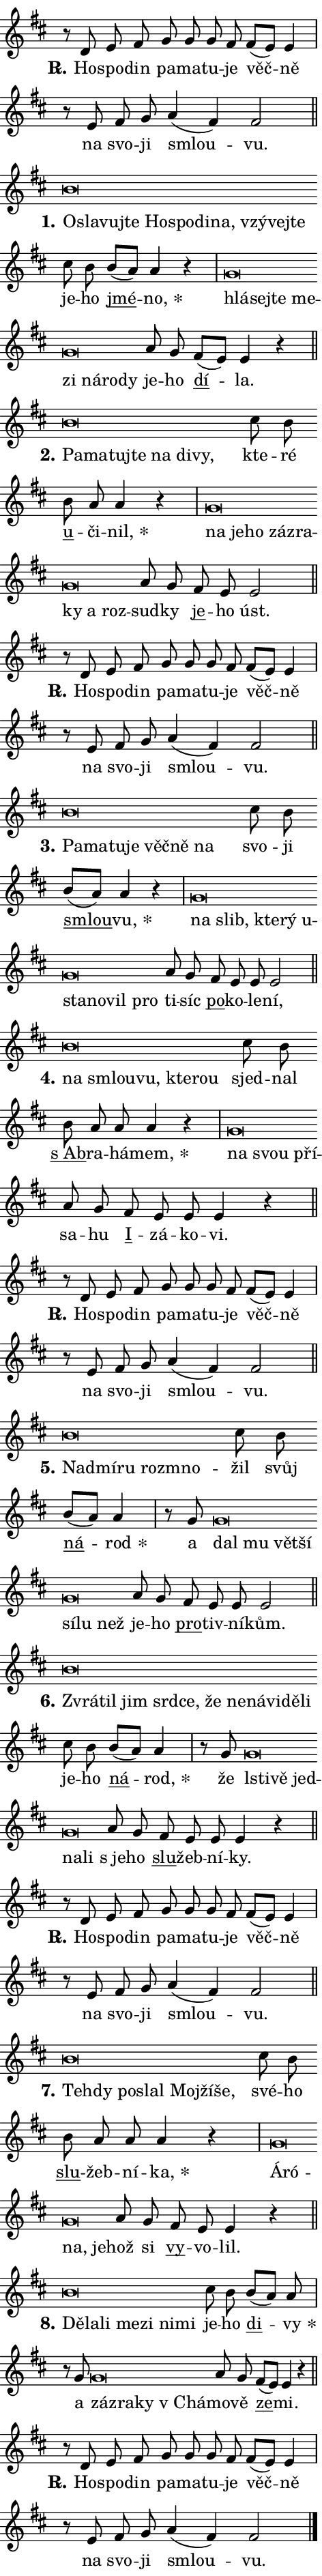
\version "2.24.0"
\header { tagline = "" }
\paper {
  indent = 0\cm
  top-margin = 0\cm
  right-margin = 0.13\cm % to fit lyric hyphens
  bottom-margin = 0\cm
  left-margin = 0\cm
  paper-width = 8\cm
  page-breaking = #ly:one-page-breaking
  system-system-spacing.basic-distance = #11
  score-system-spacing.basic-distance = #11
  ragged-last = ##f
}


%% Author: Thomas Morley
%% https://lists.gnu.org/archive/html/lilypond-user/2020-05/msg00002.html
#(define (line-position grob)
"Returns position of @var[grob} in current system:
   @code{'start}, if at first time-step
   @code{'end}, if at last time-step
   @code{'middle} otherwise
"
  (let* ((col (ly:item-get-column grob))
         (ln (ly:grob-object col 'left-neighbor))
         (rn (ly:grob-object col 'right-neighbor))
         (col-to-check-left (if (ly:grob? ln) ln col))
         (col-to-check-right (if (ly:grob? rn) rn col))
         (break-dir-left
           (and
             (ly:grob-property col-to-check-left 'non-musical #f)
             (ly:item-break-dir col-to-check-left)))
         (break-dir-right
           (and
             (ly:grob-property col-to-check-right 'non-musical #f)
             (ly:item-break-dir col-to-check-right))))
        (cond ((eqv? 1 break-dir-left) 'start)
              ((eqv? -1 break-dir-right) 'end)
              (else 'middle))))

#(define (tranparent-at-line-position vctor)
  (lambda (grob)
  "Relying on @code{line-position} select the relevant enry from @var{vctor}.
Used to determine transparency,"
    (case (line-position grob)
      ((end) (not (vector-ref vctor 0)))
      ((middle) (not (vector-ref vctor 1)))
      ((start) (not (vector-ref vctor 2))))))

noteHeadBreakVisibility =
#(define-music-function (break-visibility)(vector?)
"Makes @code{NoteHead}s transparent relying on @var{break-visibility}"
#{
  \override NoteHead.transparent =
    #(tranparent-at-line-position break-visibility)
#})

#(define delete-ledgers-for-transparent-note-heads
  (lambda (grob)
    "Reads whether a @code{NoteHead} is transparent.
If so this @code{NoteHead} is removed from @code{'note-heads} from
@var{grob}, which is supposed to be @code{LedgerLineSpanner}.
As a result ledgers are not printed for this @code{NoteHead}"
    (let* ((nhds-array (ly:grob-object grob 'note-heads))
           (nhds-list
             (if (ly:grob-array? nhds-array)
                 (ly:grob-array->list nhds-array)
                 '()))
           ;; Relies on the transparent-property being done before
           ;; Staff.LedgerLineSpanner.after-line-breaking is executed.
           ;; This is fragile ...
           (to-keep
             (remove
               (lambda (nhd)
                 (ly:grob-property nhd 'transparent #f))
               nhds-list)))
      ;; TODO find a better method to iterate over grob-arrays, similiar
      ;; to filter/remove etc for lists
      ;; For now rebuilt from scratch
      (set! (ly:grob-object grob 'note-heads)  '())
      (for-each
        (lambda (nhd)
          (ly:pointer-group-interface::add-grob grob 'note-heads nhd))
        to-keep))))

squashNotes = {
  \override NoteHead.X-extent = #'(-0.2 . 0.2)
  \override NoteHead.Y-extent = #'(-0.75 . 0)
  \override NoteHead.stencil =
    #(lambda (grob)
       (let ((pos (ly:grob-property grob 'staff-position)))
         (begin
           (if (< pos -7) (display "ERROR: Lower brevis then expected\n") (display ""))
           (if (<= pos -6) ly:text-interface::print ly:note-head::print))))
}
unSquashNotes = {
  \revert NoteHead.X-extent
  \revert NoteHead.Y-extent
  \revert NoteHead.stencil
}

hideNotes = \noteHeadBreakVisibility #begin-of-line-visible
unHideNotes = \noteHeadBreakVisibility #all-visible

% work-around for resetting accidentals
% https://lilypond.org/doc/v2.23/Documentation/notation/displaying-rhythms#unmetered-music
cadenzaMeasure = {
  \cadenzaOff
  \partial 1024 s1024
  \cadenzaOn
}

#(define-markup-command (accent layout props text) (markup?)
  "Underline accented syllable"
  (interpret-markup layout props
    #{\markup \override #'(offset . 4.3) \underline { #text }#}))

responsum = \markup \concat {
  "R" \hspace #-1.05 \path #0.1 #'((moveto 0 0.07) (lineto 0.9 0.8)) \hspace #0.05 "."
}

spaceSize = #0.6828661417322834 % exact space size for TeX Gyre Schola

\layout {
  \context {
    \Staff
    \remove "Time_signature_engraver"
    \override LedgerLineSpanner.after-line-breaking = #delete-ledgers-for-transparent-note-heads
  }
  \context {
    \Lyrics {
      \override LyricSpace.minimum-distance = \spaceSize
      \override LyricText.font-name = #"TeX Gyre Schola"
      \override LyricText.font-size = 1
      \override StanzaNumber.font-name = #"TeX Gyre Schola Bold"
      \override StanzaNumber.font-size = 1
    }
  }
  \context {
    \Score 
    \override NoteHead.text =
      #(lambda (grob) 
        (let ((pos (ly:grob-property grob 'staff-position)))
          #{\markup {
            \combine
              \halign #-0.55 \raise #(if (= pos -6) 0 0.5) \override #'(thickness . 2) \draw-line #'(3.2 . 0)
              \musicglyph "noteheads.sM1"
          }#}))
  }
}

% magnetic-lyrics.ily
%
%   written by
%     Jean Abou Samra <jean@abou-samra.fr>
%     Werner Lemberg <wl@gnu.org>
%
%   adapted by
%     Jiri Hon <jiri.hon@gmail.com>
%
% Version 2022-Apr-15

% https://www.mail-archive.com/lilypond-user@gnu.org/msg149350.html

#(define (Left_hyphen_pointer_engraver context)
   "Collect syllable-hyphen-syllable occurrences in lyrics and store
them in properties.  This engraver only looks to the left.  For
example, if the lyrics input is @code{foo -- bar}, it does the
following.

@itemize @bullet
@item
Set the @code{text} property of the @code{LyricHyphen} grob between
@q{foo} and @q{bar} to @code{foo}.

@item
Set the @code{left-hyphen} property of the @code{LyricText} grob with
text @q{foo} to the @code{LyricHyphen} grob between @q{foo} and
@q{bar}.
@end itemize

Use this auxiliary engraver in combination with the
@code{lyric-@/text::@/apply-@/magnetic-@/offset!} hook."
   (let ((hyphen #f)
         (text #f))
     (make-engraver
      (acknowledgers
       ((lyric-syllable-interface engraver grob source-engraver)
        (set! text grob)))
      (end-acknowledgers
       ((lyric-hyphen-interface engraver grob source-engraver)
        ;(when (not (grob::has-interface grob 'lyric-space-interface))
          (set! hyphen grob)));)
      ((stop-translation-timestep engraver)
       (when (and text hyphen)
         (ly:grob-set-object! text 'left-hyphen hyphen))
       (set! text #f)
       (set! hyphen #f)))))

#(define (lyric-text::apply-magnetic-offset! grob)
   "If the space between two syllables is less than the value in
property @code{LyricText@/.details@/.squash-threshold}, move the right
syllable to the left so that it gets concatenated with the left
syllable.

Use this function as a hook for
@code{LyricText@/.after-@/line-@/breaking} if the
@code{Left_@/hyphen_@/pointer_@/engraver} is active."
   (let ((hyphen (ly:grob-object grob 'left-hyphen #f)))
     (when hyphen
       (let ((left-text (ly:spanner-bound hyphen LEFT)))
         (when (grob::has-interface left-text 'lyric-syllable-interface)
           (let* ((common (ly:grob-common-refpoint grob left-text X))
                  (this-x-ext (ly:grob-extent grob common X))
                  (left-x-ext
                   (begin
                     ;; Trigger magnetism for left-text.
                     (ly:grob-property left-text 'after-line-breaking)
                     (ly:grob-extent left-text common X)))
                  ;; `delta` is the gap width between two syllables.
                  (delta (- (interval-start this-x-ext)
                            (interval-end left-x-ext)))
                  (details (ly:grob-property grob 'details))
                  (threshold (assoc-get 'squash-threshold details 0.2)))
             (when (< delta threshold)
               (let* (;; We have to manipulate the input text so that
                      ;; ligatures crossing syllable boundaries are not
                      ;; disabled.  For languages based on the Latin
                      ;; script this is essentially a beautification.
                      ;; However, for non-Western scripts it can be a
                      ;; necessity.
                      (lt (ly:grob-property left-text 'text))
                      (rt (ly:grob-property grob 'text))
                      (is-space (grob::has-interface hyphen 'lyric-space-interface))
                      (space (if is-space " " ""))
                      (extra-delta (if is-space spaceSize 0))
                      ;; Append new syllable.
                      (ltrt-space (if (and (string? lt) (string? rt))
                                (string-append lt space rt)
                                (make-concat-markup (list lt space rt))))
                      ;; Right-align `ltrt` to the right side.
                      (ltrt-space-markup (grob-interpret-markup
                               grob
                               (make-translate-markup
                                (cons (interval-length this-x-ext) 0)
                                (make-right-align-markup ltrt-space)))))
                 (begin
                   ;; Don't print `left-text`.
                   (ly:grob-set-property! left-text 'stencil #f)
                   ;; Set text and stencil (which holds all collected
                   ;; syllables so far) and shift it to the left.
                   (ly:grob-set-property! grob 'text ltrt-space)
                   (ly:grob-set-property! grob 'stencil ltrt-space-markup)
                   (ly:grob-translate-axis! grob (- (- delta extra-delta)) X))))))))))


#(define (lyric-hyphen::displace-bounds-first grob)
   ;; Make very sure this callback isn't triggered too early.
   (let ((left (ly:spanner-bound grob LEFT))
         (right (ly:spanner-bound grob RIGHT)))
     (ly:grob-property left 'after-line-breaking)
     (ly:grob-property right 'after-line-breaking)
     (ly:lyric-hyphen::print grob)))

squashThreshold = #0.4

\layout {
  \context {
    \Lyrics
    \consists #Left_hyphen_pointer_engraver
    \override LyricText.after-line-breaking =
      #lyric-text::apply-magnetic-offset!
    \override LyricHyphen.stencil = #lyric-hyphen::displace-bounds-first
    \override LyricText.details.squash-threshold = \squashThreshold
    \override LyricHyphen.minimum-distance = 0
    \override LyricHyphen.minimum-length = \squashThreshold
  }
}

squashText = \override LyricText.details.squash-threshold = 9999
unSquashText = \override LyricText.details.squash-threshold = \squashThreshold

leftText = \override LyricText.self-alignment-X = #LEFT
unLeftText = \revert LyricText.self-alignment-X

starOffset = #(lambda (grob) 
                (let ((x_offset (ly:self-alignment-interface::aligned-on-x-parent grob)))
                  (if (= x_offset 0) 0 (+ x_offset 1.2))))

star = #(define-music-function (syllable)(string?)
"Append star separator at the end of a syllable"
#{
  \once \override LyricText.X-offset = #starOffset
  \lyricmode { \markup {
    #syllable
    \override #'((font-name . "TeX Gyre Schola Bold")) \hspace #0.2 \lower #0.65 \larger "*"
  } }
#})

starAccent = #(define-music-function (syllable)(string?)
"Append star separator at the end of a syllable and make accent"
#{
  \once \override LyricText.X-offset = #starOffset
  \lyricmode { \markup {
    \accent #syllable
    \override #'((font-name . "TeX Gyre Schola Bold")) \hspace #0.2 \lower #0.65 \larger "*"
  } }
#})

breath = #(define-music-function (syllable)(string?)
"Append breathing indicator at the end of a syllable"
#{
  \lyricmode { \markup { #syllable "+" } }
#})

optionalBreath = #(define-music-function (syllable)(string?)
"Append optional breathing indicator at the end of a syllable"
#{
  \lyricmode { \markup { #syllable "(+)" } }
#})


\score {
    <<
        \new Voice = "melody" { \cadenzaOn \key d \major \relative { r8 d' e fis g g g fis \bar "" fis[( e)] e4 \cadenzaMeasure \bar "|" r8 e fis g \bar "" a4( fis) fis2 \cadenzaMeasure \bar "||" \break } }
        \new Lyrics \lyricsto "melody" { \lyricmode { \set stanza = \responsum
Ho -- spo -- din pa -- ma -- tu -- je věč -- ně na svo -- ji smlou -- vu. } }
    >>
    \layout {}
}

\score {
    <<
        \new Voice = "melody" { \cadenzaOn \key d \major \relative { \squashNotes b'\breve*1/16 \hideNotes \breve*1/16 \bar "" \breve*1/16 \bar "" \breve*1/16 \bar "" \breve*1/16 \bar "" \breve*1/16 \bar "" \breve*1/16 \bar "" \breve*1/16 \bar "" \breve*1/16 \bar "" \breve*1/16 \breve*1/16 \bar "" \unHideNotes \unSquashNotes cis8 b \bar "" b[( a)] a4 r \cadenzaMeasure \bar "|" \squashNotes g\breve*1/16 \hideNotes \breve*1/16 \bar "" \breve*1/16 \bar "" \breve*1/16 \bar "" \breve*1/16 \bar "" \breve*1/16 \bar "" \breve*1/16 \breve*1/16 \bar "" \unHideNotes \unSquashNotes a8 g \bar "" fis[( e)] e4 r \cadenzaMeasure \bar "||" \break } }
        \new Lyrics \lyricsto "melody" { \lyricmode { \set stanza = "1."
\leftText O -- \squashText sla -- vuj -- te Ho -- spo -- di -- na, vzý -- vej -- te \unLeftText \unSquashText je -- ho \markup \accent jmé -- \star no, \leftText hlá -- \squashText sej -- te me -- zi ná -- ro -- dy \unLeftText \unSquashText je -- ho \markup \accent dí -- la. } }
    >>
    \layout {}
}

\score {
    <<
        \new Voice = "melody" { \cadenzaOn \key d \major \relative { \squashNotes b'\breve*1/16 \hideNotes \breve*1/16 \bar "" \breve*1/16 \bar "" \breve*1/16 \bar "" \breve*1/16 \bar "" \breve*1/16 \breve*1/16 \bar "" \unHideNotes \unSquashNotes cis8 b \bar "" b a a4 r \cadenzaMeasure \bar "|" \squashNotes g\breve*1/16 \hideNotes \breve*1/16 \bar "" \breve*1/16 \bar "" \breve*1/16 \bar "" \breve*1/16 \bar "" \breve*1/16 \bar "" \breve*1/16 \breve*1/16 \bar "" \unHideNotes \unSquashNotes a8 g \bar "" fis e e2 \cadenzaMeasure \bar "||" \break } }
        \new Lyrics \lyricsto "melody" { \lyricmode { \set stanza = "2."
\leftText Pa -- \squashText ma -- tuj -- te na di -- vy, \unLeftText \unSquashText kte -- ré \markup \accent u -- či -- \star nil, \leftText na \squashText je -- ho zá -- zra -- ky a roz -- \unLeftText \unSquashText sud -- ky \markup \accent je -- ho úst. } }
    >>
    \layout {}
}

\score {
    <<
        \new Voice = "melody" { \cadenzaOn \key d \major \relative { r8 d' e fis g g g fis \bar "" fis[( e)] e4 \cadenzaMeasure \bar "|" r8 e fis g \bar "" a4( fis) fis2 \cadenzaMeasure \bar "||" \break } }
        \new Lyrics \lyricsto "melody" { \lyricmode { \set stanza = \responsum
Ho -- spo -- din pa -- ma -- tu -- je věč -- ně na svo -- ji smlou -- vu. } }
    >>
    \layout {}
}

\score {
    <<
        \new Voice = "melody" { \cadenzaOn \key d \major \relative { \squashNotes b'\breve*1/16 \hideNotes \breve*1/16 \bar "" \breve*1/16 \bar "" \breve*1/16 \bar "" \breve*1/16 \bar "" \breve*1/16 \breve*1/16 \bar "" \unHideNotes \unSquashNotes cis8 b \bar "" b[( a)] a4 r \cadenzaMeasure \bar "|" \squashNotes g\breve*1/16 \hideNotes \breve*1/16 \bar "" \breve*1/16 \bar "" \breve*1/16 \bar "" \breve*1/16 \bar "" \breve*1/16 \bar "" \breve*1/16 \bar "" \breve*1/16 \breve*1/16 \bar "" \unHideNotes \unSquashNotes a8 g \bar "" fis e e e2 \cadenzaMeasure \bar "||" \break } }
        \new Lyrics \lyricsto "melody" { \lyricmode { \set stanza = "3."
\leftText Pa -- \squashText ma -- tu -- je věč -- ně na \unLeftText \unSquashText svo -- ji \markup \accent smlou -- \star vu, \leftText na \squashText slib, kte -- rý u -- sta -- no -- vil pro \unLeftText \unSquashText ti -- síc \markup \accent po -- ko -- le -- ní, } }
    >>
    \layout {}
}

\score {
    <<
        \new Voice = "melody" { \cadenzaOn \key d \major \relative { \squashNotes b'\breve*1/16 \hideNotes \breve*1/16 \bar "" \breve*1/16 \bar "" \breve*1/16 \breve*1/16 \bar "" \unHideNotes \unSquashNotes cis8 b \bar "" b a a a4 r \cadenzaMeasure \bar "|" \squashNotes g\breve*1/16 \hideNotes \breve*1/16 \breve*1/16 \bar "" \unHideNotes \unSquashNotes a8 g \bar "" fis e e e4 r \cadenzaMeasure \bar "||" \break } }
        \new Lyrics \lyricsto "melody" { \lyricmode { \set stanza = "4."
\leftText na \squashText smlou -- vu, kte -- rou \unLeftText \unSquashText sjed -- nal \markup \accent "s Ab" -- ra -- há -- \star mem, \leftText na \squashText svou pří -- \unLeftText \unSquashText sa -- hu \markup \accent I -- zá -- ko -- vi. } }
    >>
    \layout {}
}

\score {
    <<
        \new Voice = "melody" { \cadenzaOn \key d \major \relative { r8 d' e fis g g g fis \bar "" fis[( e)] e4 \cadenzaMeasure \bar "|" r8 e fis g \bar "" a4( fis) fis2 \cadenzaMeasure \bar "||" \break } }
        \new Lyrics \lyricsto "melody" { \lyricmode { \set stanza = \responsum
Ho -- spo -- din pa -- ma -- tu -- je věč -- ně na svo -- ji smlou -- vu. } }
    >>
    \layout {}
}

\score {
    <<
        \new Voice = "melody" { \cadenzaOn \key d \major \relative { \squashNotes b'\breve*1/16 \hideNotes \breve*1/16 \bar "" \breve*1/16 \bar "" \breve*1/16 \breve*1/16 \bar "" \unHideNotes \unSquashNotes cis8 b \bar "" b[( a)] a4 \cadenzaMeasure \bar "|" r8 g8 \squashNotes g\breve*1/16 \hideNotes \breve*1/16 \bar "" \breve*1/16 \bar "" \breve*1/16 \bar "" \breve*1/16 \bar "" \breve*1/16 \breve*1/16 \bar "" \unHideNotes \unSquashNotes a8 g \bar "" fis e e e2 \cadenzaMeasure \bar "||" \break } }
        \new Lyrics \lyricsto "melody" { \lyricmode { \set stanza = "5."
\leftText Nad -- \squashText mí -- ru roz -- mno -- \unLeftText \unSquashText žil svůj \markup \accent ná -- \star rod a \leftText dal \squashText mu vět -- ší sí -- lu než \unLeftText \unSquashText je -- ho \markup \accent pro -- tiv -- ní -- kům. } }
    >>
    \layout {}
}

\score {
    <<
        \new Voice = "melody" { \cadenzaOn \key d \major \relative { \squashNotes b'\breve*1/16 \hideNotes \breve*1/16 \bar "" \breve*1/16 \bar "" \breve*1/16 \bar "" \breve*1/16 \bar "" \breve*1/16 \bar "" \breve*1/16 \bar "" \breve*1/16 \bar "" \breve*1/16 \bar "" \breve*1/16 \breve*1/16 \bar "" \unHideNotes \unSquashNotes cis8 b \bar "" b[( a)] a4 \cadenzaMeasure \bar "|" r8 g8 \squashNotes g\breve*1/16 \hideNotes \breve*1/16 \bar "" \breve*1/16 \bar "" \breve*1/16 \breve*1/16 \bar "" \unHideNotes \unSquashNotes a8 g \bar "" fis e e e4 r \cadenzaMeasure \bar "||" \break } }
        \new Lyrics \lyricsto "melody" { \lyricmode { \set stanza = "6."
\leftText Zvrá -- \squashText til jim srd -- ce, že ne -- ná -- vi -- dě -- li \unLeftText \unSquashText je -- ho \markup \accent ná -- \star rod, že \leftText lsti -- \squashText vě jed -- na -- li \unLeftText \unSquashText "s je" -- ho \markup \accent slu -- žeb -- ní -- ky. } }
    >>
    \layout {}
}

\score {
    <<
        \new Voice = "melody" { \cadenzaOn \key d \major \relative { r8 d' e fis g g g fis \bar "" fis[( e)] e4 \cadenzaMeasure \bar "|" r8 e fis g \bar "" a4( fis) fis2 \cadenzaMeasure \bar "||" \break } }
        \new Lyrics \lyricsto "melody" { \lyricmode { \set stanza = \responsum
Ho -- spo -- din pa -- ma -- tu -- je věč -- ně na svo -- ji smlou -- vu. } }
    >>
    \layout {}
}

\score {
    <<
        \new Voice = "melody" { \cadenzaOn \key d \major \relative { \squashNotes b'\breve*1/16 \hideNotes \breve*1/16 \bar "" \breve*1/16 \bar "" \breve*1/16 \bar "" \breve*1/16 \bar "" \breve*1/16 \breve*1/16 \bar "" \unHideNotes \unSquashNotes cis8 b \bar "" b a a a4 r \cadenzaMeasure \bar "|" \squashNotes g\breve*1/16 \hideNotes \breve*1/16 \bar "" \breve*1/16 \breve*1/16 \bar "" \unHideNotes \unSquashNotes a8 g \bar "" fis e e4 r \cadenzaMeasure \bar "||" \break } }
        \new Lyrics \lyricsto "melody" { \lyricmode { \set stanza = "7."
\leftText Teh -- \squashText dy po -- slal Moj -- ží -- še, \unLeftText \unSquashText své -- ho \markup \accent slu -- žeb -- ní -- \star ka, \leftText Á -- \squashText ró -- na, je -- \unLeftText \unSquashText hož si \markup \accent vy -- vo -- lil. } }
    >>
    \layout {}
}

\score {
    <<
        \new Voice = "melody" { \cadenzaOn \key d \major \relative { \squashNotes b'\breve*1/16 \hideNotes \breve*1/16 \bar "" \breve*1/16 \bar "" \breve*1/16 \bar "" \breve*1/16 \bar "" \breve*1/16 \breve*1/16 \bar "" \unHideNotes \unSquashNotes cis8 b \bar "" b[( a)] a \cadenzaMeasure \bar "|" r8 g8 \squashNotes g\breve*1/16 \hideNotes \breve*1/16 \bar "" \breve*1/16 \breve*1/16 \bar "" \unHideNotes \unSquashNotes a8 g \bar "" fis[( e)] e4 r \cadenzaMeasure \bar "||" \break } }
        \new Lyrics \lyricsto "melody" { \lyricmode { \set stanza = "8."
\leftText Dě -- \squashText la -- li me -- zi ni -- mi \unLeftText \unSquashText je -- ho \markup \accent di -- \star vy a \leftText zá -- \squashText zra -- ky "v Chá" -- \unLeftText \unSquashText mo -- vě \markup \accent ze -- mi. } }
    >>
    \layout {}
}

\score {
    <<
        \new Voice = "melody" { \cadenzaOn \key d \major \relative { r8 d' e fis g g g fis \bar "" fis[( e)] e4 \cadenzaMeasure \bar "|" r8 e fis g \bar "" a4( fis) fis2 \cadenzaMeasure \bar "||" \break } \bar "|." }
        \new Lyrics \lyricsto "melody" { \lyricmode { \set stanza = \responsum
Ho -- spo -- din pa -- ma -- tu -- je věč -- ně na svo -- ji smlou -- vu. } }
    >>
    \layout {}
}
